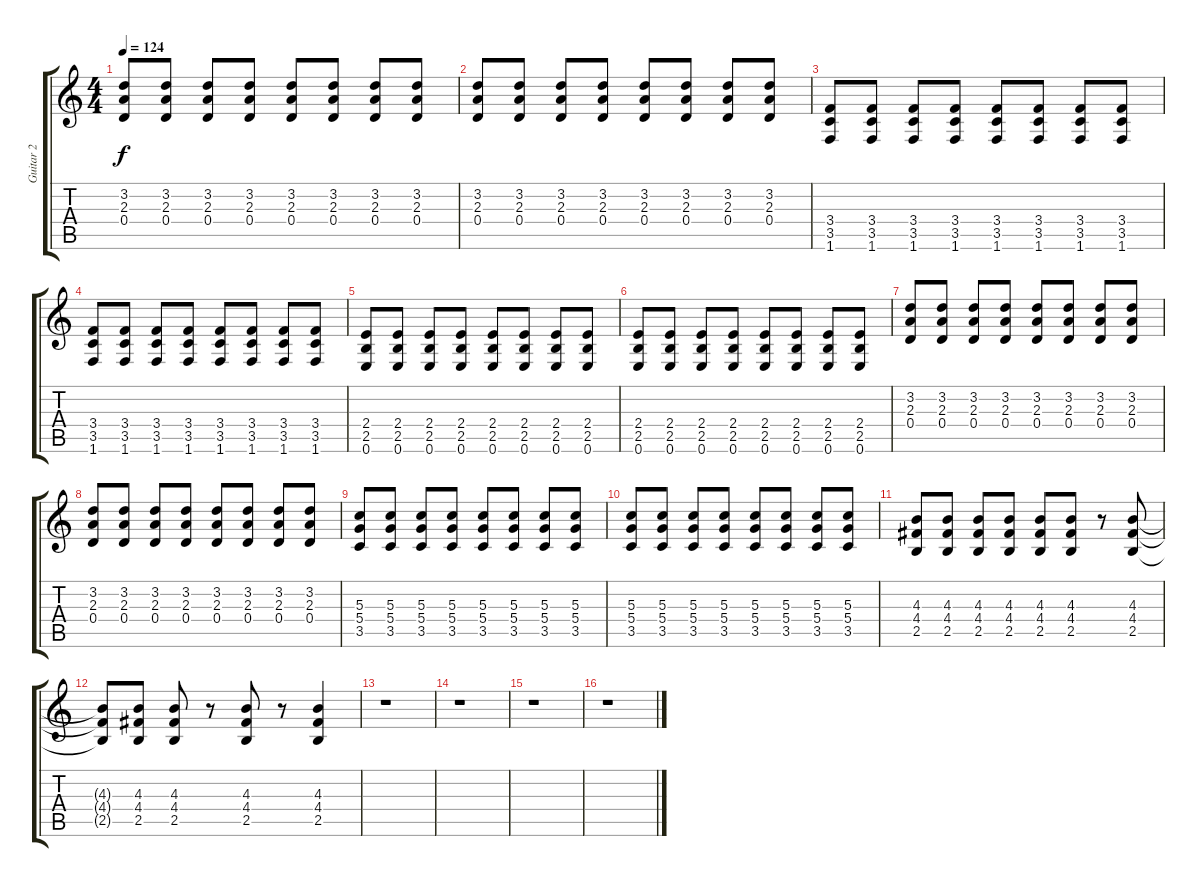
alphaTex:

\track ("Guitar 2" "Guitar 2") {instrument distortionguitar}
\staff {score tabs}
\tuning (E4 B3 G3 D3 A2 E2) {hide}
\ts (4 4)
\tempo 124
\clef g2
\ks c
(3.2 2.3 0.4).8{dy f} (3.2 2.3 0.4).8 (3.2 2.3 0.4).8 (3.2 2.3 0.4).8 (3.2 2.3 0.4).8 (3.2 2.3 0.4).8 (3.2 2.3 0.4).8 (3.2 2.3 0.4).8 |
(3.2 2.3 0.4).8 (3.2 2.3 0.4).8 (3.2 2.3 0.4).8 (3.2 2.3 0.4).8 (3.2 2.3 0.4).8 (3.2 2.3 0.4).8 (3.2 2.3 0.4).8 (3.2 2.3 0.4).8 |
(3.4 3.5 1.6).8 (3.4 3.5 1.6).8 (3.4 3.5 1.6).8 (3.4 3.5 1.6).8 (3.4 3.5 1.6).8 (3.4 3.5 1.6).8 (3.4 3.5 1.6).8 (3.4 3.5 1.6).8 |
(3.4 3.5 1.6).8 (3.4 3.5 1.6).8 (3.4 3.5 1.6).8 (3.4 3.5 1.6).8 (3.4 3.5 1.6).8 (3.4 3.5 1.6).8 (3.4 3.5 1.6).8 (3.4 3.5 1.6).8 |
(2.4 2.5 0.6).8 (2.4 2.5 0.6).8 (2.4 2.5 0.6).8 (2.4 2.5 0.6).8 (2.4 2.5 0.6).8 (2.4 2.5 0.6).8 (2.4 2.5 0.6).8 (2.4 2.5 0.6).8 |
(2.4 2.5 0.6).8 (2.4 2.5 0.6).8 (2.4 2.5 0.6).8 (2.4 2.5 0.6).8 (2.4 2.5 0.6).8 (2.4 2.5 0.6).8 (2.4 2.5 0.6).8 (2.4 2.5 0.6).8 |
(3.2 2.3 0.4).8 (3.2 2.3 0.4).8 (3.2 2.3 0.4).8 (3.2 2.3 0.4).8 (3.2 2.3 0.4).8 (3.2 2.3 0.4).8 (3.2 2.3 0.4).8 (3.2 2.3 0.4).8 |
(3.2 2.3 0.4).8 (3.2 2.3 0.4).8 (3.2 2.3 0.4).8 (3.2 2.3 0.4).8 (3.2 2.3 0.4).8 (3.2 2.3 0.4).8 (3.2 2.3 0.4).8 (3.2 2.3 0.4).8 |
(5.3 5.4 3.5).8 (5.3 5.4 3.5).8 (5.3 5.4 3.5).8 (5.3 5.4 3.5).8 (5.3 5.4 3.5).8 (5.3 5.4 3.5).8 (5.3 5.4 3.5).8 (5.3 5.4 3.5).8 |
(5.3 5.4 3.5).8 (5.3 5.4 3.5).8 (5.3 5.4 3.5).8 (5.3 5.4 3.5).8 (5.3 5.4 3.5).8 (5.3 5.4 3.5).8 (5.3 5.4 3.5).8 (5.3 5.4 3.5).8 |
(4.3 4.4 2.5).8 (4.3 4.4 2.5).8 (4.3 4.4 2.5).8 (4.3 4.4 2.5).8 (4.3 4.4 2.5).8 (4.3 4.4 2.5).8 r.8 (4.3 4.4 2.5).8 |
(4.3{t} 4.4{t} 2.5{t}).8 (4.3 4.4 2.5).8 (4.3 4.4 2.5).8 r.8 (4.3 4.4 2.5).8 r.8 (4.3 4.4 2.5).4 |
r.1 |
r.1 |
r.1 |
r.1
